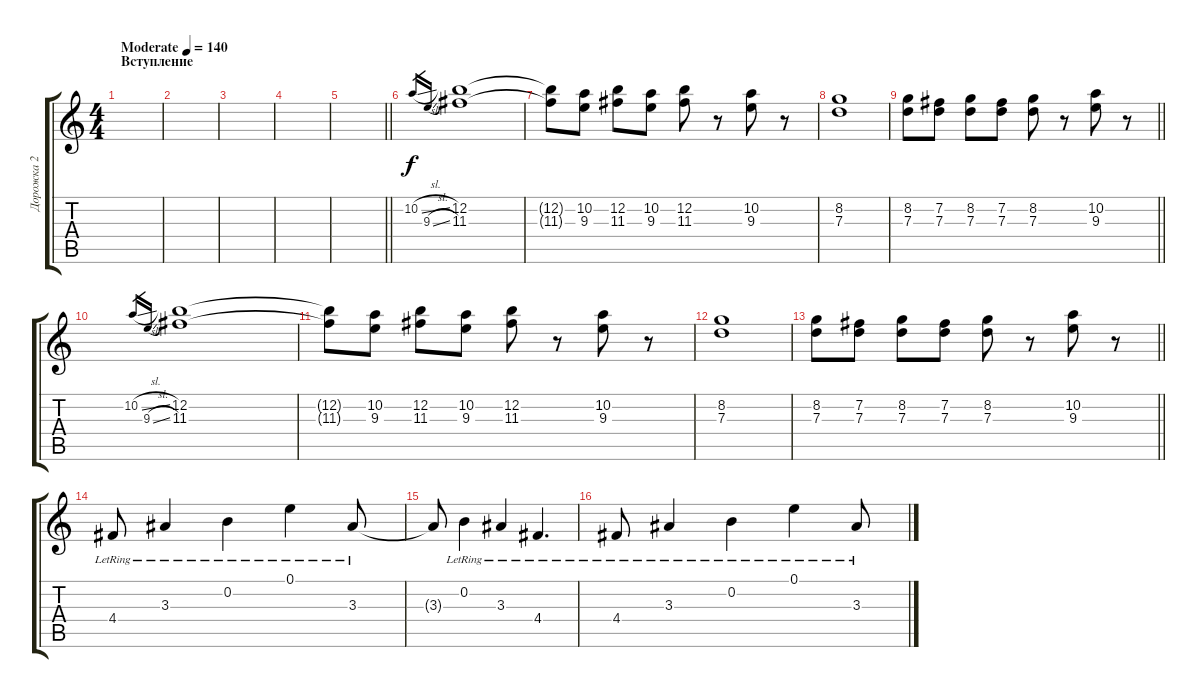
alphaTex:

\track ("Дорожка 2" "Дорожка 2") {instrument overdrivenguitar}
\staff {score tabs}
\tuning (E4 B3 G3 D3 A2 E2) {hide}
\ts (4 4)
\section ("" "Вступление")
\tempo (140 "Moderate")
\clef g2
\ks c
|
|
|
|
\barLineRight lightlight
|
10.2{sl}.16{gr} 9.3{sl}.16{gr} (12.2 11.3).1 |
(12.2{t} 11.3{t}).8 (10.2 9.3).8 (12.2 11.3).8 (10.2 9.3).8 (12.2 11.3).8 r.8 (10.2 9.3).8 r.8 |
(8.2 7.3).1 |
\barLineRight lightlight
(8.2 7.3).8 (7.2 7.3).8 (8.2 7.3).8 (7.2 7.3).8 (8.2 7.3).8 r.8 (10.2 9.3).8 r.8 |
10.2{sl}.16{gr} 9.3{sl}.16{gr} (12.2 11.3).1 |
(12.2{t} 11.3{t}).8 (10.2 9.3).8 (12.2 11.3).8 (10.2 9.3).8 (12.2 11.3).8 r.8 (10.2 9.3).8 r.8 |
(8.2 7.3).1 |
\barLineRight lightlight
(8.2 7.3).8 (7.2 7.3).8 (8.2 7.3).8 (7.2 7.3).8 (8.2 7.3).8 r.8 (10.2 9.3).8 r.8 |
4.4{lr}.8 3.3{lr}.4 0.2{lr}.4 0.1{lr}.4 3.3{lr}.8 |
3.3{t}.8 0.2{lr}.4 3.3{lr}.4 4.4{lr}.4{d} |
4.4{lr}.8 3.3{lr}.4 0.2{lr}.4 0.1{lr}.4 3.3{lr}.8
